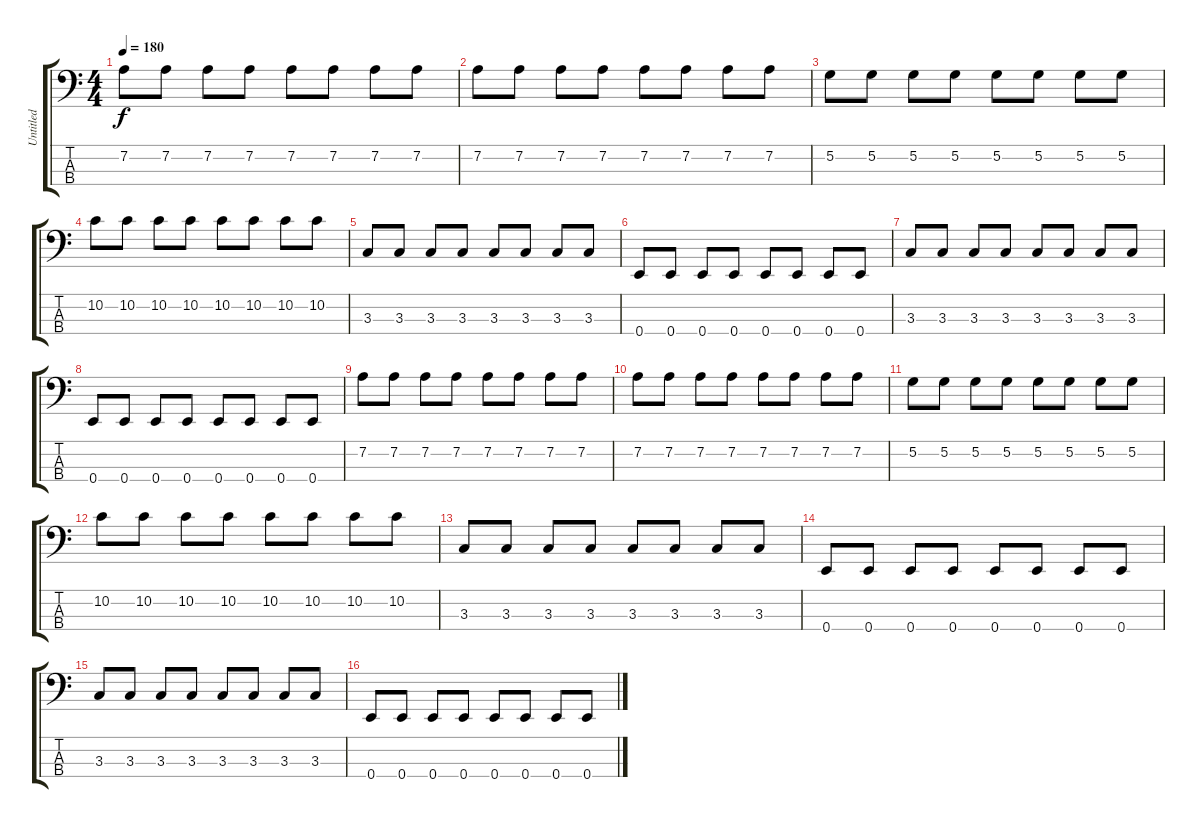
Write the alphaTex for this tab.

\track ("Untitled" "Untitled") {instrument electricbassfinger}
\staff {score tabs}
\tuning (G2 D2 A1 E1) {hide}
\ts (4 4)
\tempo 180
\clef f4
\ks c
7.2.8{dy f} 7.2.8 7.2.8 7.2.8 7.2.8 7.2.8 7.2.8 7.2.8 |
7.2.8 7.2.8 7.2.8 7.2.8 7.2.8 7.2.8 7.2.8 7.2.8 |
5.2.8 5.2.8 5.2.8 5.2.8 5.2.8 5.2.8 5.2.8 5.2.8 |
10.2.8 10.2.8 10.2.8 10.2.8 10.2.8 10.2.8 10.2.8 10.2.8 |
3.3.8 3.3.8 3.3.8 3.3.8 3.3.8 3.3.8 3.3.8 3.3.8 |
0.4.8 0.4.8 0.4.8 0.4.8 0.4.8 0.4.8 0.4.8 0.4.8 |
3.3.8 3.3.8 3.3.8 3.3.8 3.3.8 3.3.8 3.3.8 3.3.8 |
0.4.8 0.4.8 0.4.8 0.4.8 0.4.8 0.4.8 0.4.8 0.4.8 |
7.2.8 7.2.8 7.2.8 7.2.8 7.2.8 7.2.8 7.2.8 7.2.8 |
7.2.8 7.2.8 7.2.8 7.2.8 7.2.8 7.2.8 7.2.8 7.2.8 |
5.2.8 5.2.8 5.2.8 5.2.8 5.2.8 5.2.8 5.2.8 5.2.8 |
10.2.8 10.2.8 10.2.8 10.2.8 10.2.8 10.2.8 10.2.8 10.2.8 |
3.3.8 3.3.8 3.3.8 3.3.8 3.3.8 3.3.8 3.3.8 3.3.8 |
0.4.8 0.4.8 0.4.8 0.4.8 0.4.8 0.4.8 0.4.8 0.4.8 |
3.3.8 3.3.8 3.3.8 3.3.8 3.3.8 3.3.8 3.3.8 3.3.8 |
0.4.8 0.4.8 0.4.8 0.4.8 0.4.8 0.4.8 0.4.8 0.4.8
